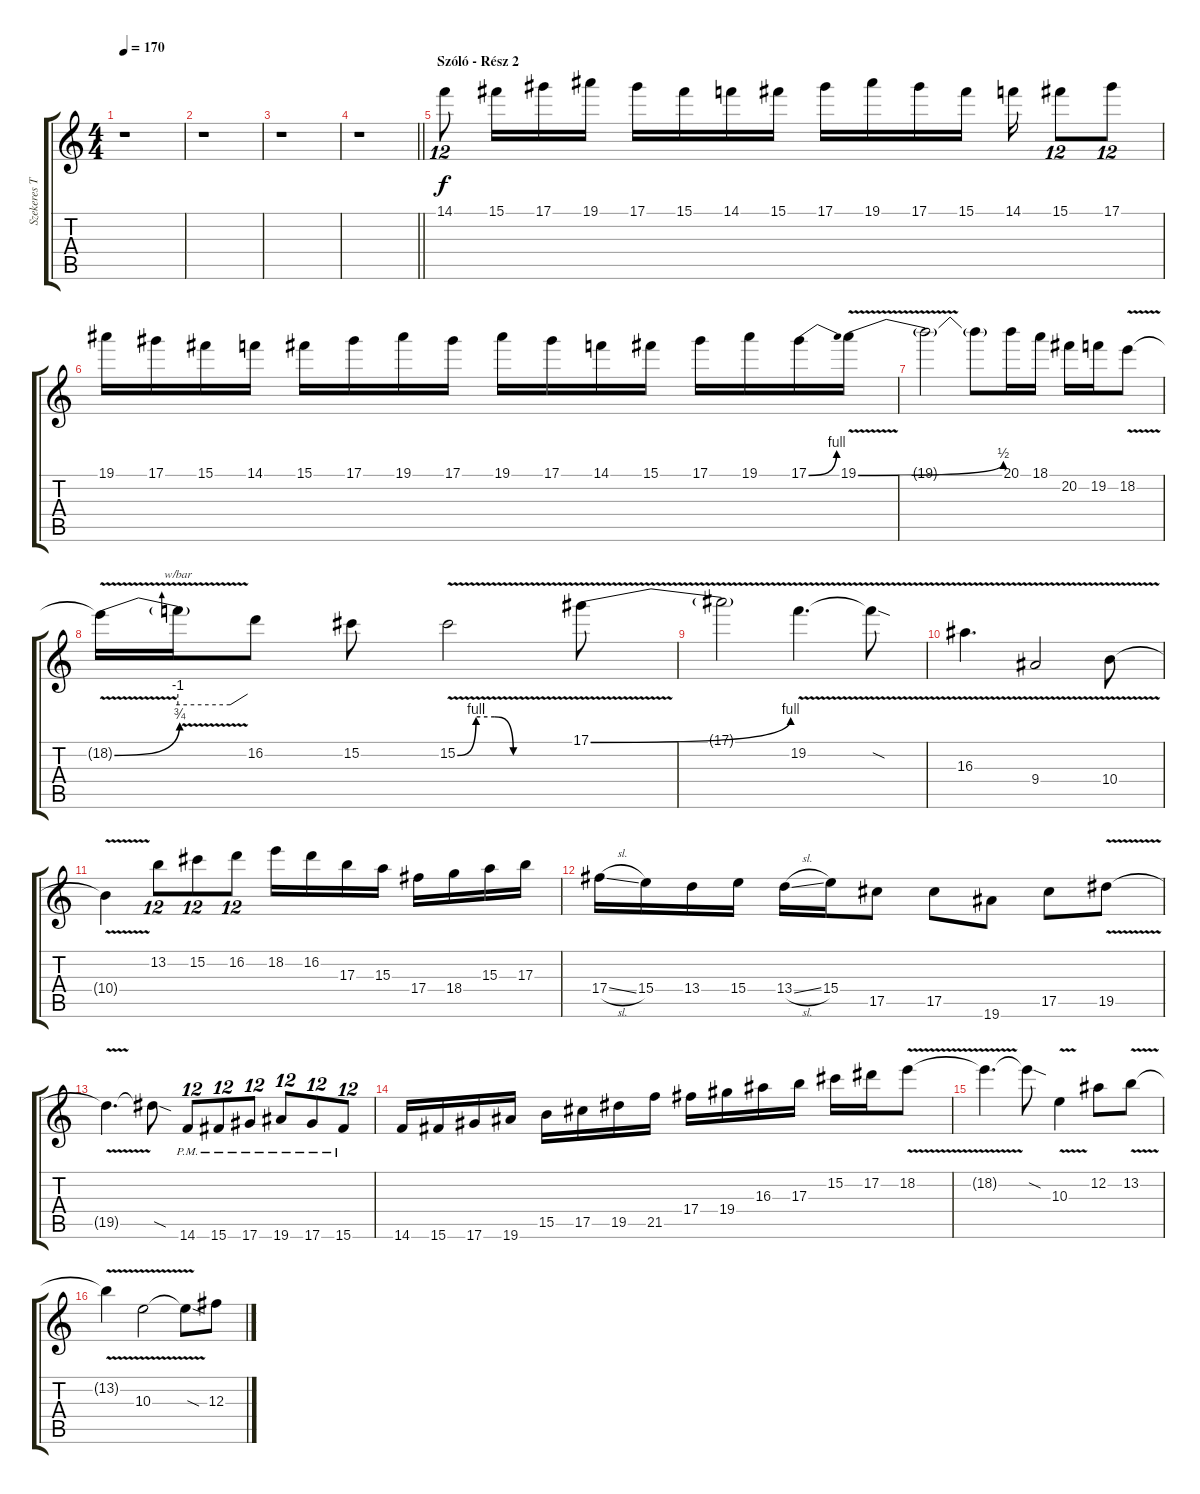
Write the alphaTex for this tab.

\track ("Szekeres Tamás - Szólók 1" "Szekeres T") {instrument distortionguitar}
\staff {score tabs}
\tuning (Eb4 Bb3 Gb3 Db3 Ab2 Eb2) {hide}
\ts (4 4)
\tempo 170
\clef g2
\ks c
r.1{dy f} |
r.1 |
r.1 |
\barLineRight lightlight
r.1 |
\section ("" "Szóló - Rész 2")
14.1.8{tu (12 8)} 15.1.16 17.1.16 19.1.16 17.1.16 15.1.16 14.1.16 15.1.16 17.1.16 19.1.16 17.1.16 15.1.16 14.1.16 15.1.8{tu (12 8)} 17.1.8{tu (12 8)} |
19.1.16 17.1.16 15.1.16 14.1.16 15.1.16 17.1.16 19.1.16 17.1.16 19.1.16 17.1.16 14.1.16 15.1.16 17.1.16 19.1.16 17.1{be (bend 0 0 60 4)}.16 19.1{be (bend 0 0 60 2) v}.16 |
19.1{t}.2 19.1{t}.8 20.1.16 18.1.16 20.2.16 19.2.16 18.2{v}.8 |
18.2{be (bend 0 0 60 3) v t}.16 18.2{v t}.16{tbe (custom default 0 -4 45 -4 60 0)} 16.2.8 15.2.8 15.2{be (custom 0 0 10 4 20 4 30 0 60 0) v}.2 17.1{be (bend 0 0 60 4) v}.8 |
17.1{t}.2 19.2{v}.4{d} 19.2{sod t}.8 |
16.3{v}.4{d} 9.4{v}.2 10.4{v}.8 |
10.4{t}.4 13.2.8{tu (12 8)} 15.2.8{tu (12 8)} 16.2.8{tu (12 8)} 18.2.16 16.2.16 17.3.16 15.3.16 17.4.16 18.4.16 15.3.16 17.3.16 |
17.4{sl}.16 15.4.16 13.4.16 15.4.16 13.4{sl}.16 15.4.16 17.5.8 17.5.8 19.6.8 17.5.8 19.5{v}.8 |
19.5{t}.4{d} 19.5{sod t}.8 14.6{pm}.8{tu (12 8)} 15.6{pm}.8{tu (12 8)} 17.6{pm}.8{tu (12 8)} 19.6{pm}.8{tu (12 8)} 17.6{pm}.8{tu (12 8)} 15.6{pm}.8{tu (12 8)} |
14.6.16 15.6.16 17.6.16 19.6.16 15.5.16 17.5.16 19.5.16 21.5.16 17.4.16 19.4.16 16.3.16 17.3.16 15.2.16 17.2.16 18.2{v}.8 |
18.2{t}.4{d} 18.2{sod t}.8 10.3{v}.4 12.2.8 13.2{v}.8 |
13.2{t}.4 10.3{v}.2 10.3{sod t}.8 12.3.8
